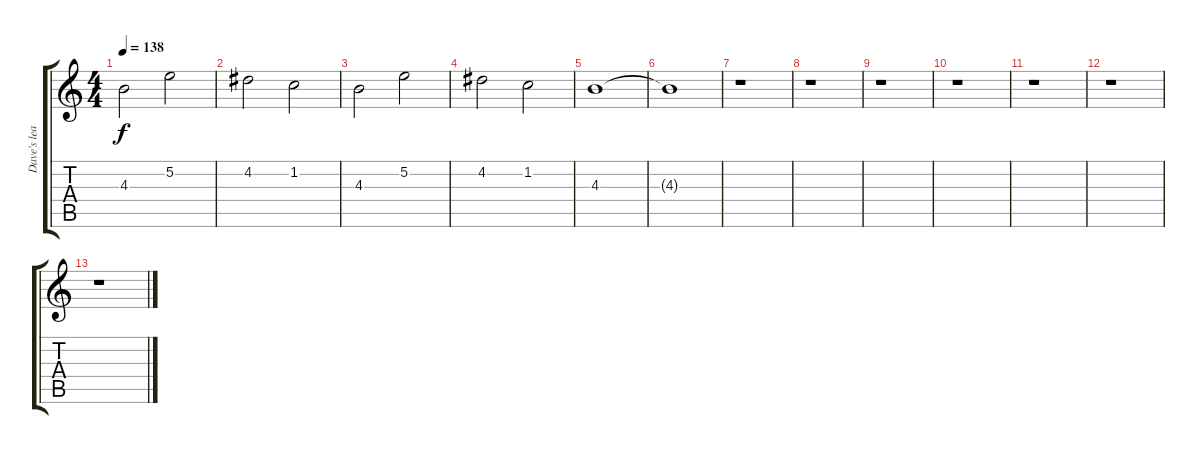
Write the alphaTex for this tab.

\track ("Dave's lead" "Dave's lea") {instrument distortionguitar}
\staff {score tabs}
\tuning (E4 B3 G3 D3 A2 E2) {hide}
\ts (4 4)
\tempo 138
\clef g2
\ks c
4.3.2{dy f} 5.2.2 |
4.2.2 1.2.2 |
4.3.2 5.2.2 |
4.2.2 1.2.2 |
4.3.1 |
4.3{t}.1 |
r.1 |
r.1 |
r.1 |
r.1 |
r.1 |
r.1 |
r.1
